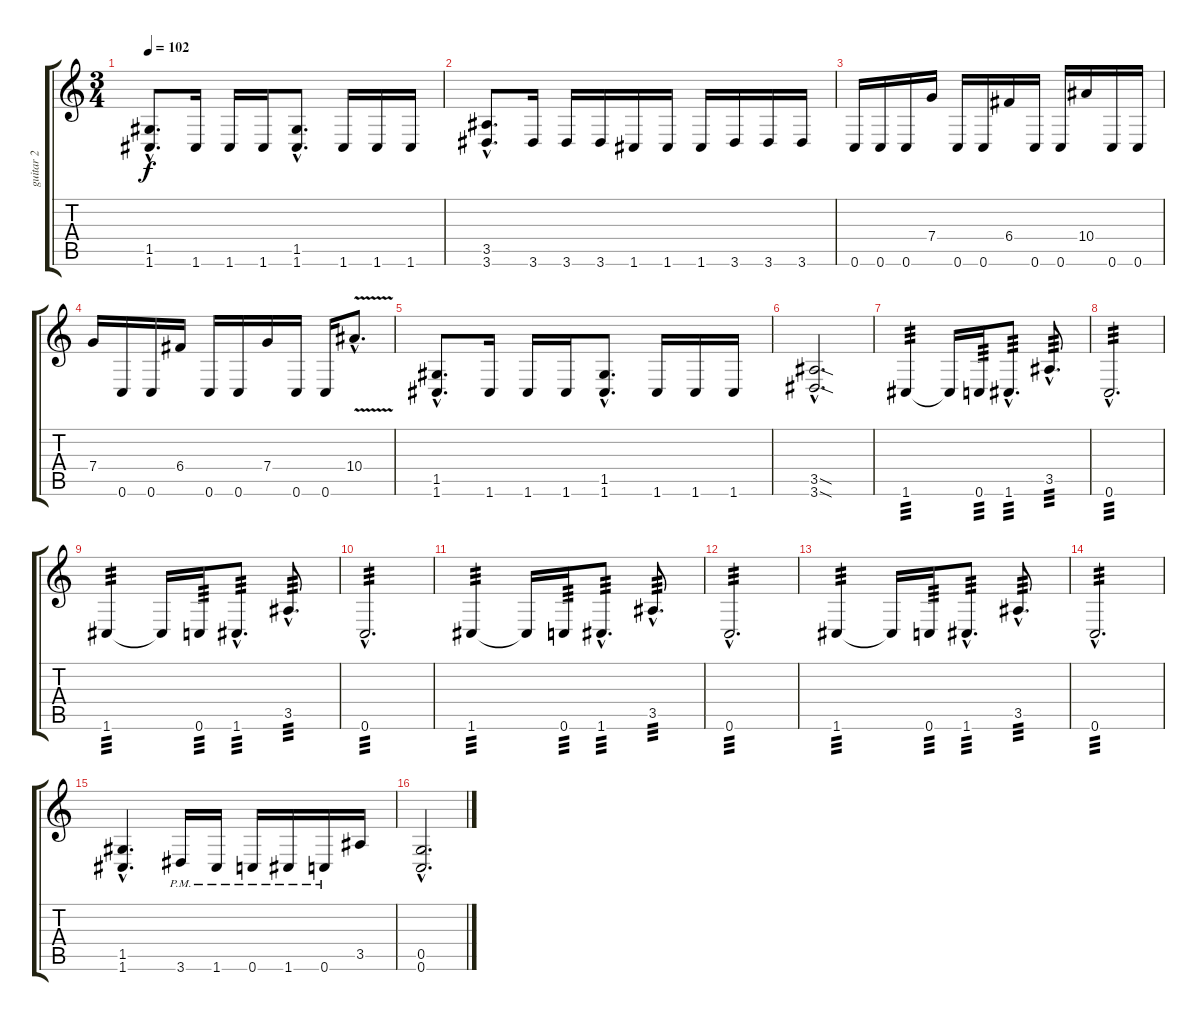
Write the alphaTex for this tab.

\track ("guitar 2" "guitar 2") {instrument overdrivenguitar}
\staff {score tabs}
\tuning (D4 A3 F3 C3 G2 C2) {hide}
\ts (3 4)
\tempo 102
\clef g2
\ks c
(1.5{hac} 1.6{hac}).8{d dy f} 1.6.16 1.6.16 1.6.16 (1.5{hac} 1.6{hac}).8{d} 1.6.16 1.6.16 1.6.16 |
(3.5{hac} 3.6{hac}).8{d} 3.6.16 3.6.16 3.6.16 1.6.16 1.6.16 1.6.16 3.6.16 3.6.16 3.6.16 |
0.6.16 0.6.16 0.6.16 7.4.16 0.6.16 0.6.16 6.4.16 0.6.16 0.6.16 10.4.16 0.6.16 0.6.16 |
7.4.16 0.6.16 0.6.16 6.4.16 0.6.16 0.6.16 7.4.16 0.6.16 0.6.16 10.4{v hac}.8{d} |
(1.5{hac} 1.6{hac}).8{d} 1.6.16 1.6.16 1.6.16 (1.5{hac} 1.6{hac}).8{d} 1.6.16 1.6.16 1.6.16 |
(3.5{sod hac} 3.6{sod hac}).2{d} |
1.6.4{tp 3} 1.6{t}.16 0.6.16{tp 3} 1.6{hac}.8{d tp 3} 3.5{hac}.8{d tp 3} |
0.6{hac}.2{d tp 3} |
1.6.4{tp 3} 1.6{t}.16 0.6.16{tp 3} 1.6{hac}.8{d tp 3} 3.5{hac}.8{d tp 3} |
0.6{hac}.2{d tp 3} |
1.6.4{tp 3} 1.6{t}.16 0.6.16{tp 3} 1.6{hac}.8{d tp 3} 3.5{hac}.8{d tp 3} |
0.6{hac}.2{d tp 3} |
1.6.4{tp 3} 1.6{t}.16 0.6.16{tp 3} 1.6{hac}.8{d tp 3} 3.5{hac}.8{d tp 3} |
0.6{hac}.2{d tp 3} |
(1.5{hac} 1.6{hac}).4{d} 3.6{pm}.16 1.6{pm}.16 0.6{pm}.16 1.6{pm}.16 0.6{pm}.16 3.5.16 |
(0.5{hac} 0.6{hac}).2{d}
